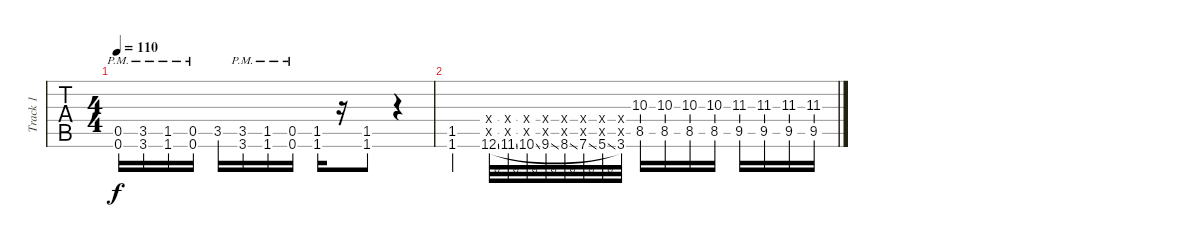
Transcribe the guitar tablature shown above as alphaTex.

\track ("Track 1" "Track 1") {instrument overdrivenguitar}
\staff {tabs}
\tuning (D4 A3 F3 C3 G2 C2) {hide}
\ts (4 4)
\tempo 110
\clef g2
\ks c
(0.5{pm} 0.6{pm}).16{dy f} (3.5{pm} 3.6{pm}).16 (1.5{pm} 1.6{pm}).16 (0.5{pm} 0.6{pm}).16 3.5.16 (3.5{pm} 3.6{pm}).16 (1.5{pm} 1.6{pm}).16 (0.5{pm} 0.6{pm}).16 (1.5 1.6).16 r.16 (1.5 1.6).8 r.4 |
(1.5 1.6).4 (0.4{x} 0.5{x} 12.6{sl}).32 (0.4{x} 0.5{x} 11.6{sl}).32 (0.4{x} 0.5{x} 10.6{sl}).32 (0.4{x} 0.5{x} 9.6{sl}).32 (0.4{x} 0.5{x} 8.6{sl}).32 (0.4{x} 0.5{x} 7.6{sl}).32 (0.4{x} 0.5{x} 5.6{sl}).32 (0.4{x} 0.5{x} 3.6).32 (10.3 8.5).16 (10.3 8.5).16 (10.3 8.5).16 (10.3 8.5).16 (11.3 9.5).16 (11.3 9.5).16 (11.3 9.5).16 (11.3 9.5).16
